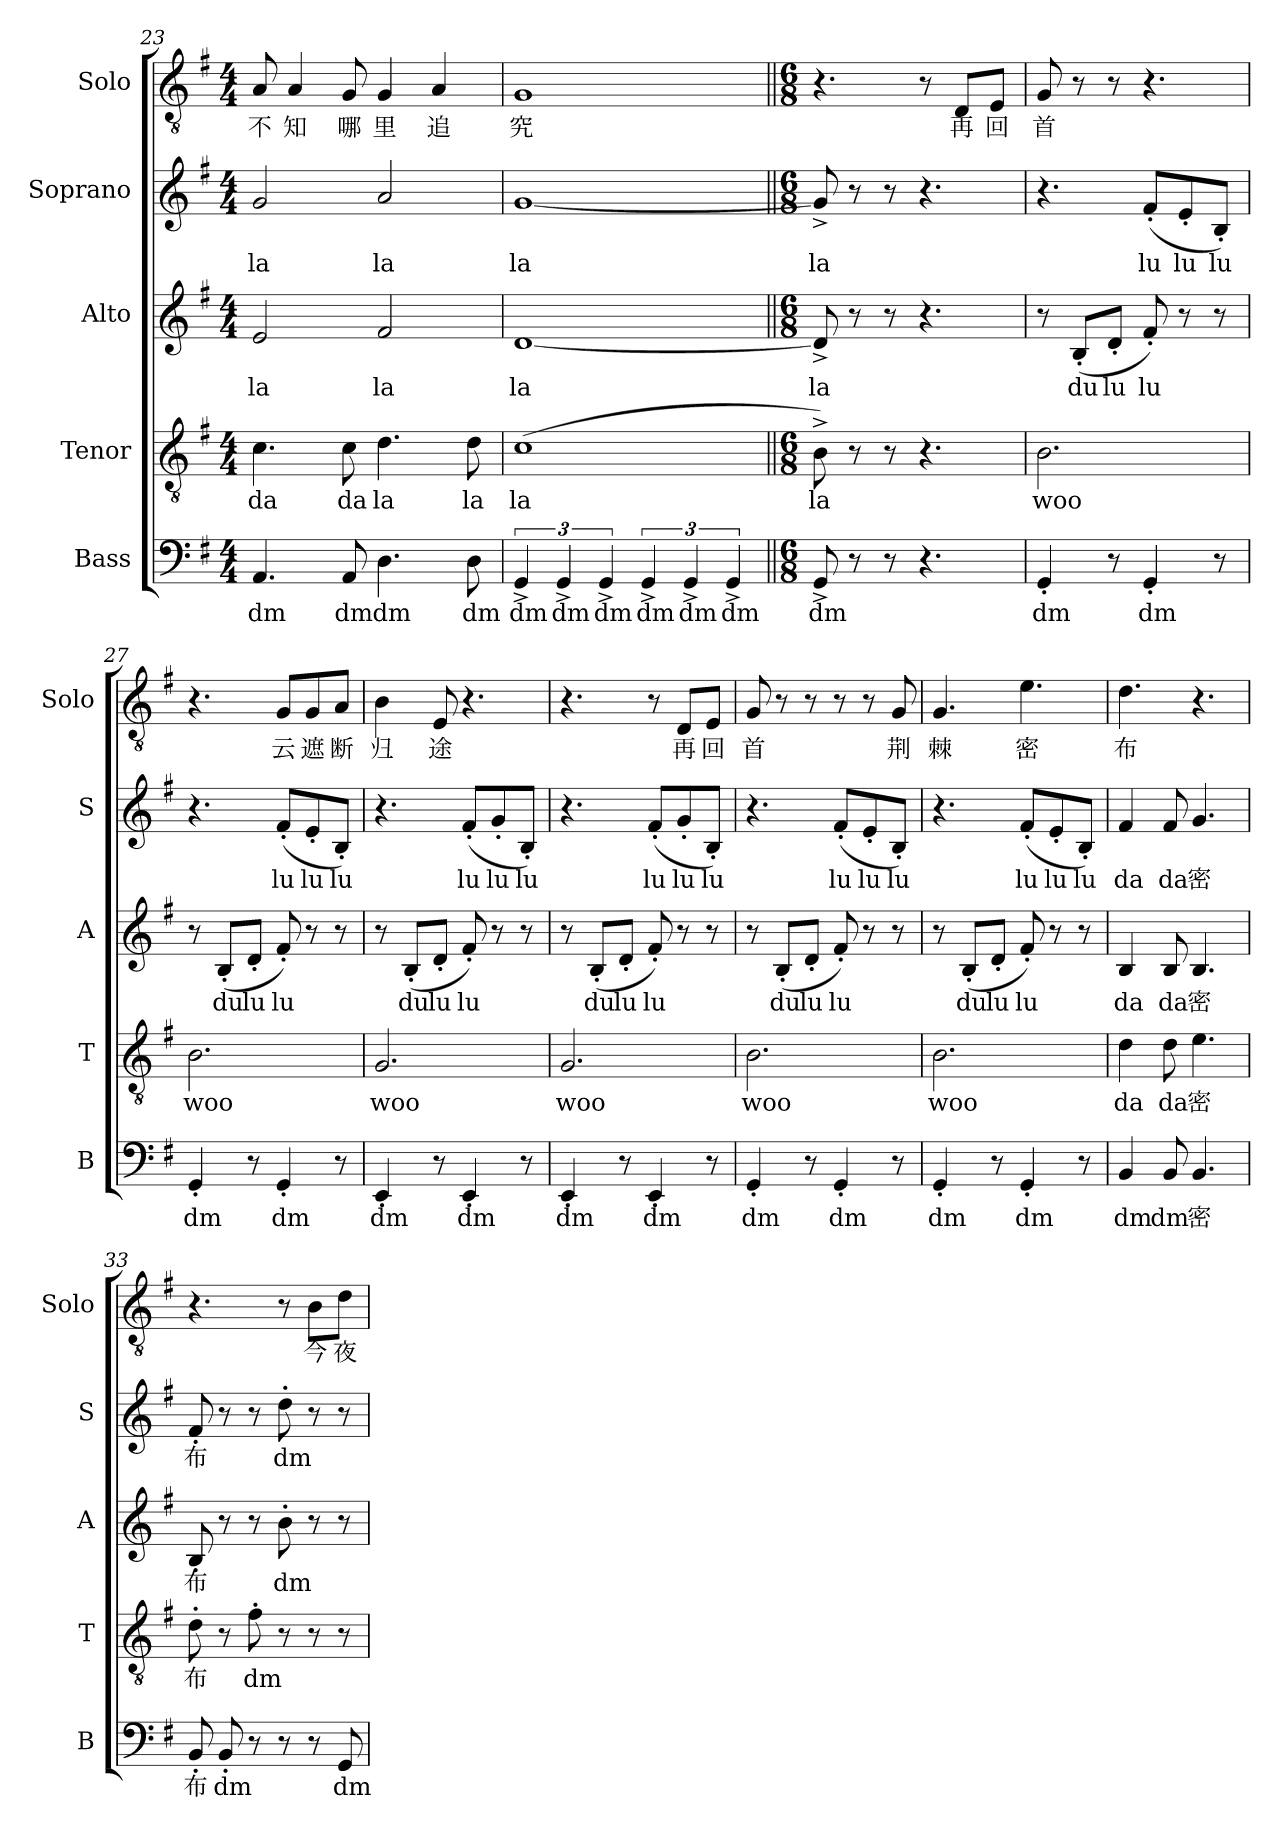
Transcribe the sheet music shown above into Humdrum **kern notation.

**kern	**text	**kern	**text	**kern	**text	**kern	**text	**kern	**text
*part5	*part5	*part4	*part4	*part3	*part3	*part2	*part2	*part1	*part1
*staff5	*staff5	*staff4	*staff4	*staff3	*staff3	*staff2	*staff2	*staff1	*staff1
*I"Bass	*	*I"Tenor	*	*I"Alto	*	*I"Soprano	*	*I"Solo	*
*I'B	*	*I'T	*	*I'A	*	*I'S	*	*I'Solo	*
*clefF4	*	*clefGv2	*	*clefG2	*	*clefG2	*	*clefGv2	*
*k[f#]	*	*k[f#]	*	*k[f#]	*	*k[f#]	*	*k[f#]	*
*G:	*	*G:	*	*G:	*	*G:	*	*G:	*
*M4/4	*	*M4/4	*	*M4/4	*	*M4/4	*	*M4/4	*
=23	=23	=23	=23	=23	=23	=23	=23	=23	=23
!	!LO:LY:b	!	!LO:LY:b	!	!LO:LY:b	!	!LO:LY:b	!	!LO:LY:b
4.AA/	dm	4.c\	da	2e/	la	2g/	la	8A/	不
!	!	!	!	!	!	!	!	!	!LO:LY:b
.	.	.	.	.	.	.	.	4A/	知
!	!LO:LY:b	!	!LO:LY:b	!	!	!	!	!	!LO:LY:b
8AA/	dm	8c\	da	.	.	.	.	8G/	哪
!	!LO:LY:b	!	!LO:LY:b	!	!LO:LY:b	!	!LO:LY:b	!	!LO:LY:b
4.D\	dm	4.d\	la	2f#/	la	2a/	la	4G/	里
!	!	!	!	!	!	!	!	!	!LO:LY:b
.	.	.	.	.	.	.	.	4A/	追
!	!LO:LY:b	!	!LO:LY:b	!	!	!	!	!	!
8D\	dm	8d\	la	.	.	.	.	.	.
=24	=24	=24	=24	=24	=24	=24	=24	=24	=24
!	!LO:LY:b	!	!LO:LY:b	!	!LO:LY:b	!	!LO:LY:b	!	!LO:LY:b
6GG^</	dm	(>1c	la	[1d	la	[1g	la	1G	究
!	!LO:LY:b	!	!	!	!	!	!	!	!
6GG^</	dm	.	.	.	.	.	.	.	.
!	!LO:LY:b	!	!	!	!	!	!	!	!
6GG^</	dm	.	.	.	.	.	.	.	.
!	!LO:LY:b	!	!	!	!	!	!	!	!
6GG^</	dm	.	.	.	.	.	.	.	.
!	!LO:LY:b	!	!	!	!	!	!	!	!
6GG^</	dm	.	.	.	.	.	.	.	.
!	!LO:LY:b	!	!	!	!	!	!	!	!
6GG^</	dm	.	.	.	.	.	.	.	.
!!LO:PB:g=z
=25||	=25||	=25||	=25||	=25||	=25||	=25||	=25||	=25||	=25||
*M6/8	*	*M6/8	*	*M6/8	*	*M6/8	*	*M6/8	*
*	*	*	*	*	*	*	*	*MM94	*
!	!LO:LY:b	!	!LO:LY:b	!	!LO:LY:b	!	!LO:LY:b	!	!
8GG^</	dm	8B^>\)	la	8d^</]	la	8g^</]	la	4.r	.
8r	.	8r	.	8r	.	8r	.	.	.
8r	.	8r	.	8r	.	8r	.	.	.
4.r	.	4.r	.	4.r	.	4.r	.	8r	.
!	!	!	!	!	!	!	!	!	!LO:LY:b
.	.	.	.	.	.	.	.	8D/L	再
!	!	!	!	!	!	!	!	!	!LO:LY:b
.	.	.	.	.	.	.	.	8E/J	回
=26	=26	=26	=26	=26	=26	=26	=26	=26	=26
!	!LO:LY:b	!	!LO:LY:b	!	!	!	!	!	!LO:LY:b
4GG'</	dm	2.B\	woo	8r	.	4.r	.	8G/	首
!	!	!	!	!	!LO:LY:b	!	!	!	!
.	.	.	.	(<8B'</L	du	.	.	8r	.
!	!	!	!	!	!LO:LY:b	!	!	!	!
8r	.	.	.	8d'</J	lu	.	.	8r	.
!	!LO:LY:b	!	!	!	!LO:LY:b	!	!LO:LY:b	!	!
4GG'</	dm	.	.	8f#'</)	lu	(<8f#'</L	lu	4.r	.
!	!	!	!	!	!	!	!LO:LY:b	!	!
.	.	.	.	8r	.	8e'</	lu	.	.
!	!	!	!	!	!	!	!LO:LY:b	!	!
8r	.	.	.	8r	.	8B'</J)	lu	.	.
=27	=27	=27	=27	=27	=27	=27	=27	=27	=27
!	!LO:LY:b	!	!LO:LY:b	!	!	!	!	!	!
4GG'</	dm	2.B\	woo	8r	.	4.r	.	4.r	.
!	!	!	!	!	!LO:LY:b	!	!	!	!
.	.	.	.	(<8B'</L	du	.	.	.	.
!	!	!	!	!	!LO:LY:b	!	!	!	!
8r	.	.	.	8d'</J	lu	.	.	.	.
!	!LO:LY:b	!	!	!	!LO:LY:b	!	!LO:LY:b	!	!LO:LY:b
4GG'</	dm	.	.	8f#'</)	lu	(<8f#'</L	lu	8G/L	云
!	!	!	!	!	!	!	!LO:LY:b	!	!LO:LY:b
.	.	.	.	8r	.	8e'</	lu	8G/	遮
!	!	!	!	!	!	!	!LO:LY:b	!	!LO:LY:b
8r	.	.	.	8r	.	8B'</J)	lu	8A/J	断
=28	=28	=28	=28	=28	=28	=28	=28	=28	=28
!	!LO:LY:b	!	!LO:LY:b	!	!	!	!	!	!LO:LY:b
4EE'</	dm	2.G/	woo	8r	.	4.r	.	4B\	归
!	!	!	!	!	!LO:LY:b	!	!	!	!
.	.	.	.	(<8B'</L	du	.	.	.	.
!	!	!	!	!	!LO:LY:b	!	!	!	!LO:LY:b
8r	.	.	.	8d'</J	lu	.	.	8E/	途
!	!LO:LY:b	!	!	!	!LO:LY:b	!	!LO:LY:b	!	!
4EE'</	dm	.	.	8f#'</)	lu	(<8f#'</L	lu	4.r	.
!	!	!	!	!	!	!	!LO:LY:b	!	!
.	.	.	.	8r	.	8g'</	lu	.	.
!	!	!	!	!	!	!	!LO:LY:b	!	!
8r	.	.	.	8r	.	8B'</J)	lu	.	.
=29	=29	=29	=29	=29	=29	=29	=29	=29	=29
!	!LO:LY:b	!	!LO:LY:b	!	!	!	!	!	!
4EE'</	dm	2.G/	woo	8r	.	4.r	.	4.r	.
!	!	!	!	!	!LO:LY:b	!	!	!	!
.	.	.	.	(<8B'</L	du	.	.	.	.
!	!	!	!	!	!LO:LY:b	!	!	!	!
8r	.	.	.	8d'</J	lu	.	.	.	.
!	!LO:LY:b	!	!	!	!LO:LY:b	!	!LO:LY:b	!	!
4EE'</	dm	.	.	8f#'</)	lu	(<8f#'</L	lu	8r	.
!	!	!	!	!	!	!	!LO:LY:b	!	!LO:LY:b
.	.	.	.	8r	.	8g'</	lu	8D/L	再
!	!	!	!	!	!	!	!LO:LY:b	!	!LO:LY:b
8r	.	.	.	8r	.	8B'</J)	lu	8E/J	回
!!LO:LB:g=z
=30	=30	=30	=30	=30	=30	=30	=30	=30	=30
!	!LO:LY:b	!	!LO:LY:b	!	!	!	!	!	!LO:LY:b
4GG'</	dm	2.B\	woo	8r	.	4.r	.	8G/	首
!	!	!	!	!	!LO:LY:b	!	!	!	!
.	.	.	.	(<8B'</L	du	.	.	8r	.
!	!	!	!	!	!LO:LY:b	!	!	!	!
8r	.	.	.	8d'</J	lu	.	.	8r	.
!	!LO:LY:b	!	!	!	!LO:LY:b	!	!LO:LY:b	!	!
4GG'</	dm	.	.	8f#'</)	lu	(<8f#'</L	lu	8r	.
!	!	!	!	!	!	!	!LO:LY:b	!	!
.	.	.	.	8r	.	8e'</	lu	8r	.
!	!	!	!	!	!	!	!LO:LY:b	!	!LO:LY:b
8r	.	.	.	8r	.	8B'</J)	lu	8G/	荆
=31	=31	=31	=31	=31	=31	=31	=31	=31	=31
!	!LO:LY:b	!	!LO:LY:b	!	!	!	!	!	!LO:LY:b
4GG'</	dm	2.B\	woo	8r	.	4.r	.	4.G/	棘
!	!	!	!	!	!LO:LY:b	!	!	!	!
.	.	.	.	(<8B'</L	du	.	.	.	.
!	!	!	!	!	!LO:LY:b	!	!	!	!
8r	.	.	.	8d'</J	lu	.	.	.	.
!	!LO:LY:b	!	!	!	!LO:LY:b	!	!LO:LY:b	!	!LO:LY:b
4GG'</	dm	.	.	8f#'</)	lu	(<8f#'</L	lu	4.e\	密
!	!	!	!	!	!	!	!LO:LY:b	!	!
.	.	.	.	8r	.	8e'</	lu	.	.
!	!	!	!	!	!	!	!LO:LY:b	!	!
8r	.	.	.	8r	.	8B'</J)	lu	.	.
=32	=32	=32	=32	=32	=32	=32	=32	=32	=32
!	!LO:LY:b	!	!LO:LY:b	!	!LO:LY:b	!	!LO:LY:b	!	!LO:LY:b
4BB/	dm	4d\	da	4B/	da	4f#/	da	4.d\	布
!	!LO:LY:b	!	!LO:LY:b	!	!LO:LY:b	!	!LO:LY:b	!	!
8BB/	dm	8d\	da	8B/	da	8f#/	da	.	.
!	!LO:LY:b	!	!LO:LY:b	!	!LO:LY:b	!	!LO:LY:b	!	!
4.BB/	密	4.e\	密	4.B/	密	4.g/	密	4.r	.
=33	=33	=33	=33	=33	=33	=33	=33	=33	=33
!	!LO:LY:b	!	!LO:LY:b	!	!LO:LY:b	!	!LO:LY:b	!	!
8BB'</	布	8d'>\	布	8B'</	布	8f#'</	布	4.r	.
!	!LO:LY:b	!	!	!	!	!	!	!	!
8BB'</	dm	8r	.	8r	.	8r	.	.	.
!	!	!	!LO:LY:b	!	!	!	!	!	!
8r	.	8f#'>\	dm	8r	.	8r	.	.	.
!	!	!	!	!	!LO:LY:b	!	!LO:LY:b	!	!
8r	.	8r	.	8b'>\	dm	8dd'>\	dm	8r	.
!	!	!	!	!	!	!	!	!	!LO:LY:b
8r	.	8r	.	8r	.	8r	.	8B\L	今
!	!LO:LY:b	!	!	!	!	!	!	!	!LO:LY:b
8GG/	dm	8r	.	8r	.	8r	.	8d\J	夜
=	=	=	=	=	=	=	=	=	=
*-	*-	*-	*-	*-	*-	*-	*-	*-	*-
